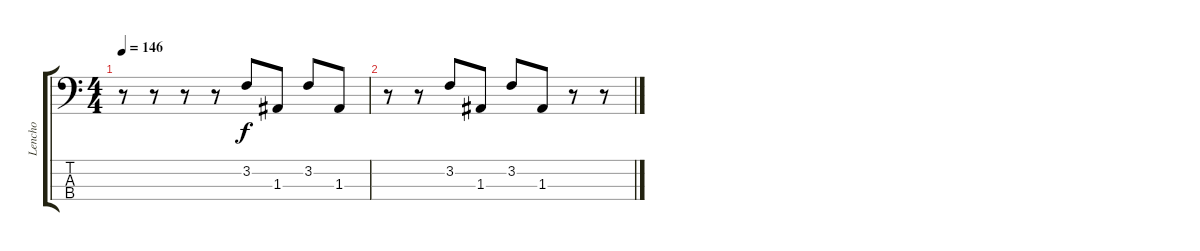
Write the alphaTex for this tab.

\track ("Lencho" "Lencho") {instrument electricbassfinger}
\staff {score tabs}
\tuning (G2 D2 A1 E1) {hide}
\ts (4 4)
\tempo 146
\clef f4
\ks c
r.8{dy f} r.8 r.8 r.8 3.2.8 1.3.8 3.2.8 1.3.8 |
r.8 r.8 3.2.8 1.3.8 3.2.8 1.3.8 r.8 r.8
